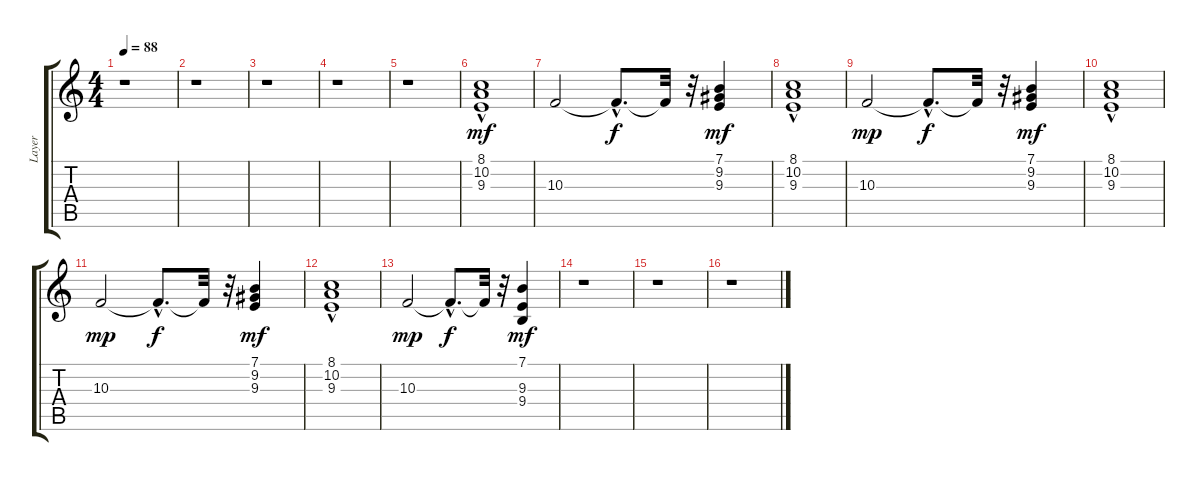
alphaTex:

\track ("Layer   " "Layer   ") {instrument stringensemble2}
\staff {score tabs}
\tuning (E4 B3 G3 D3 A2 E2) {hide}
\ts (4 4)
\tempo 88
\clef g2
\ks c
r.1{dy mf instrument stringensemble2} |
r.1 |
r.1 |
r.1 |
r.1 |
(8.1 10.2 9.3{hac}).1 |
10.3.2 10.3{hac t}.8{d dy f} 10.3{t}.32 r.32 (7.1 9.2 9.3).4{dy mf} |
(8.1 10.2 9.3{hac}).1 |
10.3.2{dy mp} 10.3{hac t}.8{d dy f} 10.3{t}.32 r.32 (7.1 9.2 9.3).4{dy mf} |
(8.1 10.2 9.3{hac}).1 |
10.3.2{dy mp} 10.3{hac t}.8{d dy f} 10.3{t}.32 r.32 (7.1 9.2 9.3).4{dy mf} |
(8.1 10.2 9.3{hac}).1 |
10.3.2{dy mp} 10.3{hac t}.8{d dy f} 10.3{t}.32 r.32 (7.1 9.3 9.4).4{dy mf} |
r.1 |
r.1 |
r.1
